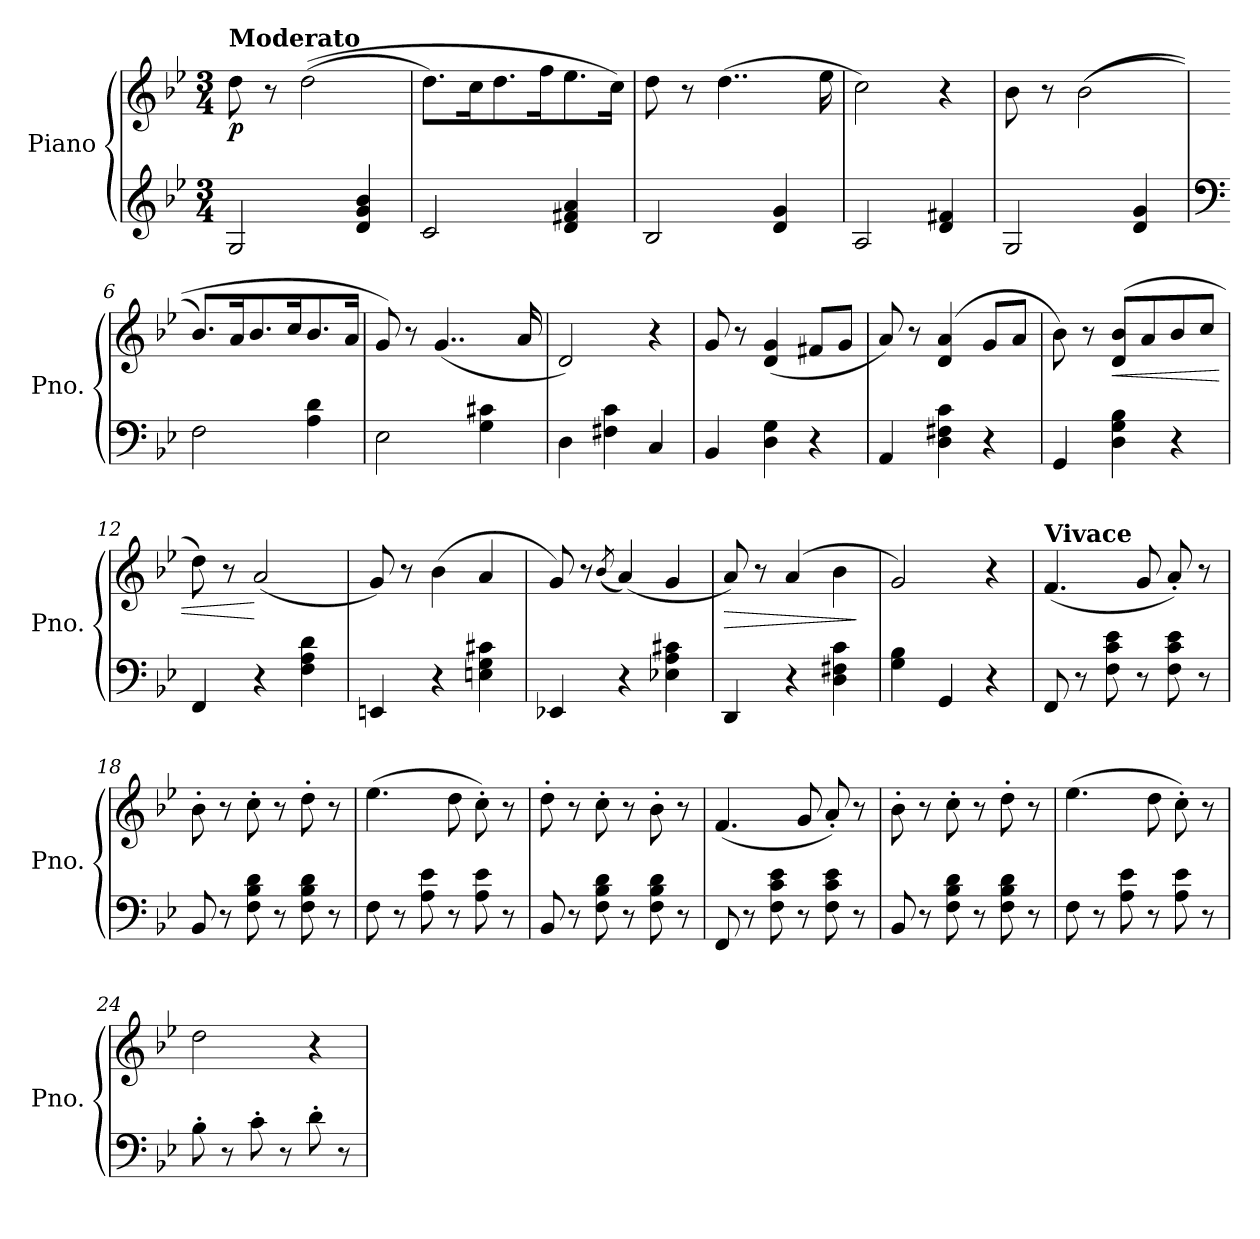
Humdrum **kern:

**kern	**kern	**dynam
*part1	*part1	*part1
*staff2	*staff1	*staff1/2
*I"Piano	*	*
*I'Pno.	*	*
*clefG2	*clefG2	*
*k[b-e-]	*k[b-e-]	*
*M3/4	*M3/4	*
=1	=1	=1
!	!LO:TX:a:B:t=Moderato	!
!	!	!LO:DY:b
2G</	8dd\	p
.	8r	.
.	((2dd\	.
4d/<<< 4g/<<< 4b-/<<<	.	.
=2	=2	=2
2c</	8.dd\L)	.
.	16cc\K	.
.	8.dd\	.
.	16ff\K	.
4d/<<< 4f#X/<<< 4a/<<<	8.ee-\	.
.	16cc\Jk)	.
=3	=3	=3
2B-</	8dd\	.
.	8r	.
.	(4..dd\	.
4d/<< 4g/<<	.	.
.	16ee-\	.
=4	=4	=4
2A</	2cc\)	.
4d/<< 4f#X/<<	4r	.
=5	=5	=5
2G</	8b-\	.
.	8r	.
.	((2b-\	.
4d/<< 4g/<<	.	.
!!LO:LB:g=z
=6	=6	=6
*clefF4	*	*
2F<\	8.b-/L)	.
.	16a/K	.
.	8.b-/	.
.	16cc/K	.
4A\<< 4d\<<	8.b-/	.
.	16a/Jk	.
=7	=7	=7
2E-<\	8g/)	.
.	8r	.
.	(4..g/	.
4G\<< 4c#X\<<	.	.
.	16a/	.
=8	=8	=8
4D<\	2d/)	.
4F#X\<< 4c\<<	.	.
4C</	4r	.
=9	=9	=9
4BB-</	8g/	.
.	8r	.
4D\<< 4G\<<	(4d/ 4g/	.
4r	8f#X/L	.
.	8g/J	.
=10	=10	=10
4AA</	8a/)	.
.	8r	.
4D\<<< 4F#X\<<< 4c\<<<	(>4d/ 4a/	.
4r	8g/L	.
.	8a/J	.
!!LO:LB:g=z
=11	=11	=11
4GG</	8b-\)	.
.	8r	.
!	!	!LO:HP:b
4D\<<< 4G\<<< 4B-\<<<	(>8d/ 8b-/L	<
.	8a/	.
4r	8b-/	.
.	8cc/J	.
=12	=12	=12
4FF</	8dd\)	.
.	8r	.
4r	(2a/	[
4F\<<< 4A\<<< 4d\<<<	.	.
=13	=13	=13
4EEn</	8g/)	.
.	8r	.
4r	(4b-\	.
4En\<<< 4G\<<< 4c#X\<<<	4a/	.
=14	=14	=14
4EE-X</	8g/)	.
.	8r	.
.	(8qb-/	.
4r	(>4a/)	.
4E-X\<<< 4A\<<< 4c#X\<<<	4g/	.
=15	=15	=15
!	!	!LO:HP:b
4DD</	8a/)	>
.	8r	.
4r	(<4a/	.
4D\<<< 4F#X\<<< 4c\<<<	4b-\	.
.	.	]
=16	=16	=16
4G\<< 4B-\<<	2g/)	.
4GG</	.	.
4r	4r	.
!!LO:LB:g=z
=17	=17	=17
!	!LO:TX:a:B:t=Vivace	!
8FF</	(4.f/	.
8r	.	.
8F\<<< 8c\<<< 8e-\<<<	.	.
8r	8g/	.
8F\<<< 8c\<<< 8e-\<<<	8a'/)	.
8r	8r	.
!!LO:LB:g=z
=18	=18	=18
8BB-</	8b-'\	.
8r	8r	.
8F\<<< 8B-\<<< 8d\<<<	8cc'\	.
8r	8r	.
8F\<<< 8B-\<<< 8d\<<<	8dd'\	.
8r	8r	.
=19	=19	=19
8F<\	(4.ee-\	.
8r	.	.
8A\<< 8e-\<<	.	.
8r	8dd\	.
8A\<< 8e-\<<	8cc'\)	.
8r	8r	.
=20	=20	=20
8BB-</	8dd'\	.
8r	8r	.
8F\<<< 8B-\<<< 8d\<<<	8cc'\	.
8r	8r	.
8F\<<< 8B-\<<< 8d\<<<	8b-'\	.
8r	8r	.
=21	=21	=21
8FF</	(4.f/	.
8r	.	.
8F\<<< 8c\<<< 8e-\<<<	.	.
8r	8g/	.
8F\<<< 8c\<<< 8e-\<<<	8a'/)	.
8r	8r	.
=22	=22	=22
8BB-</	8b-'\	.
8r	8r	.
8F\<<< 8B-\<<< 8d\<<<	8cc'\	.
8r	8r	.
8F\<<< 8B-\<<< 8d\<<<	8dd'\	.
8r	8r	.
!!LO:PB:g=z
=23	=23	=23
8F<\	(4.ee-\	.
8r	.	.
8A\<< 8e-\<<	.	.
8r	8dd\	.
8A\<< 8e-\<<	8cc'\)	.
8r	8r	.
!!LO:LB:g=z
=24	=24	=24
8B-<'\	2dd\	.
8r	.	.
8c<'\	.	.
8r	.	.
8d<'\	4r	.
8r	.	.
=	=	=
*-	*-	*-
